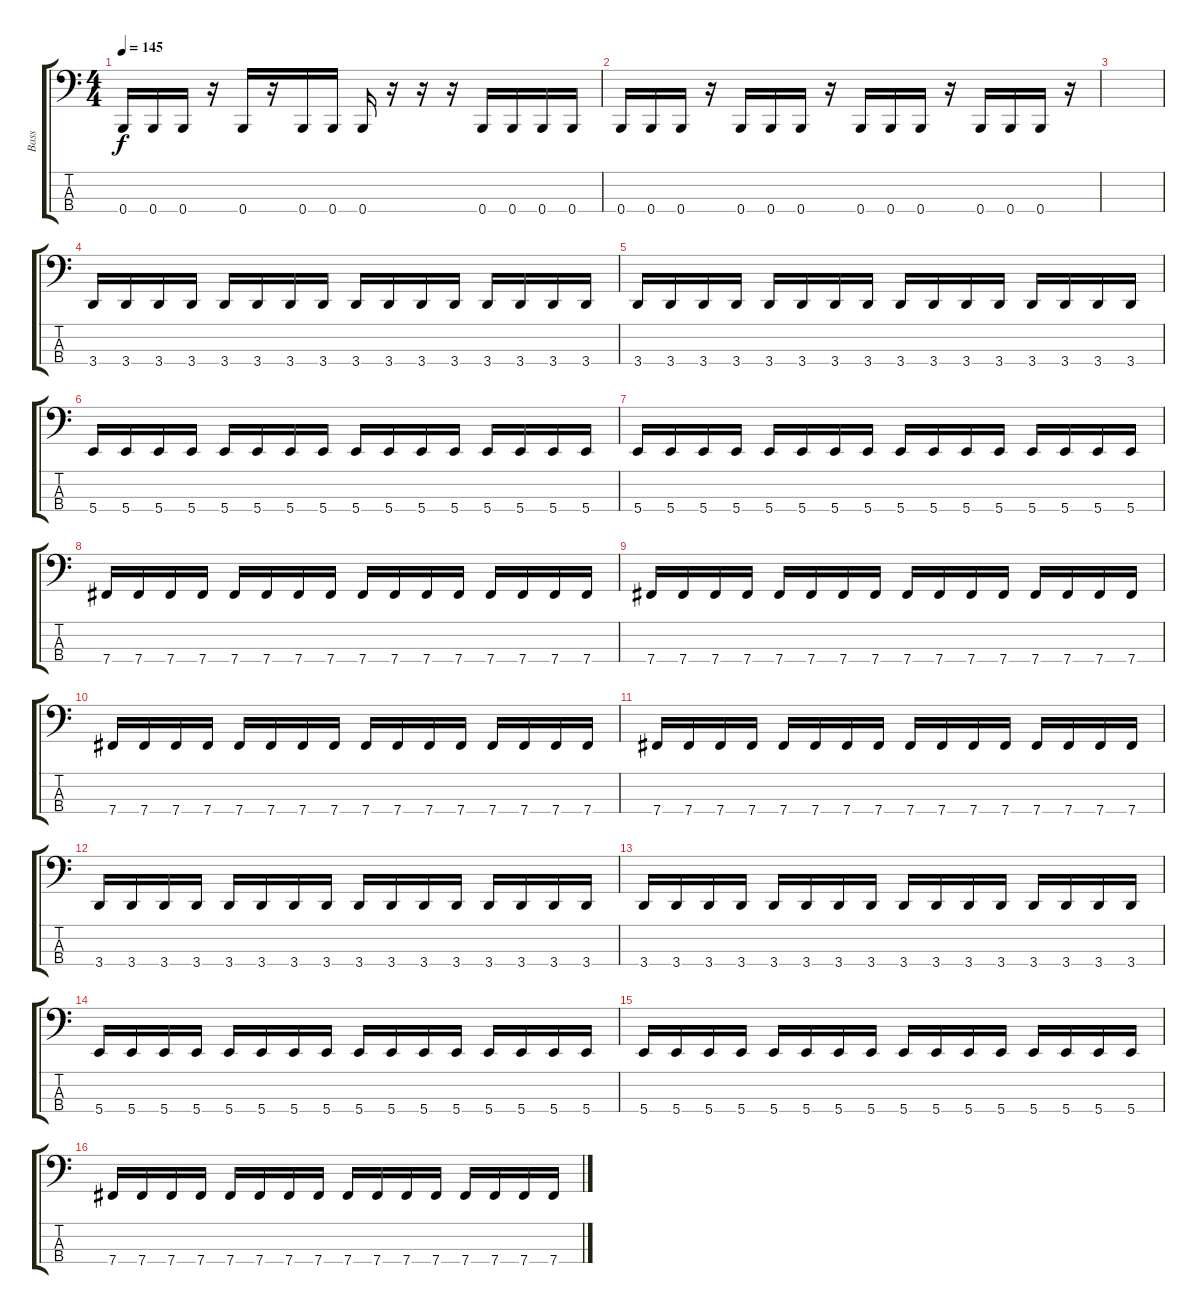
\track ("Bass" "Bass") {instrument electricbassfinger}
\staff {score tabs}
\tuning (F2 C2 G1 B0) {hide}
\ts (4 4)
\tempo 145
\clef f4
\ks c
0.4.16{dy f} 0.4.16 0.4.16 r.16 0.4.16 r.16 0.4.16 0.4.16 0.4.16 r.16 r.16 r.16 0.4.16 0.4.16 0.4.16 0.4.16 |
0.4.16 0.4.16 0.4.16 r.16 0.4.16 0.4.16 0.4.16 r.16 0.4.16 0.4.16 0.4.16 r.16 0.4.16 0.4.16 0.4.16 r.16 |
|
3.4.16 3.4.16 3.4.16 3.4.16 3.4.16 3.4.16 3.4.16 3.4.16 3.4.16 3.4.16 3.4.16 3.4.16 3.4.16 3.4.16 3.4.16 3.4.16 |
3.4.16 3.4.16 3.4.16 3.4.16 3.4.16 3.4.16 3.4.16 3.4.16 3.4.16 3.4.16 3.4.16 3.4.16 3.4.16 3.4.16 3.4.16 3.4.16 |
5.4.16 5.4.16 5.4.16 5.4.16 5.4.16 5.4.16 5.4.16 5.4.16 5.4.16 5.4.16 5.4.16 5.4.16 5.4.16 5.4.16 5.4.16 5.4.16 |
5.4.16 5.4.16 5.4.16 5.4.16 5.4.16 5.4.16 5.4.16 5.4.16 5.4.16 5.4.16 5.4.16 5.4.16 5.4.16 5.4.16 5.4.16 5.4.16 |
7.4.16 7.4.16 7.4.16 7.4.16 7.4.16 7.4.16 7.4.16 7.4.16 7.4.16 7.4.16 7.4.16 7.4.16 7.4.16 7.4.16 7.4.16 7.4.16 |
7.4.16 7.4.16 7.4.16 7.4.16 7.4.16 7.4.16 7.4.16 7.4.16 7.4.16 7.4.16 7.4.16 7.4.16 7.4.16 7.4.16 7.4.16 7.4.16 |
7.4.16 7.4.16 7.4.16 7.4.16 7.4.16 7.4.16 7.4.16 7.4.16 7.4.16 7.4.16 7.4.16 7.4.16 7.4.16 7.4.16 7.4.16 7.4.16 |
7.4.16 7.4.16 7.4.16 7.4.16 7.4.16 7.4.16 7.4.16 7.4.16 7.4.16 7.4.16 7.4.16 7.4.16 7.4.16 7.4.16 7.4.16 7.4.16 |
3.4.16 3.4.16 3.4.16 3.4.16 3.4.16 3.4.16 3.4.16 3.4.16 3.4.16 3.4.16 3.4.16 3.4.16 3.4.16 3.4.16 3.4.16 3.4.16 |
3.4.16 3.4.16 3.4.16 3.4.16 3.4.16 3.4.16 3.4.16 3.4.16 3.4.16 3.4.16 3.4.16 3.4.16 3.4.16 3.4.16 3.4.16 3.4.16 |
5.4.16 5.4.16 5.4.16 5.4.16 5.4.16 5.4.16 5.4.16 5.4.16 5.4.16 5.4.16 5.4.16 5.4.16 5.4.16 5.4.16 5.4.16 5.4.16 |
5.4.16 5.4.16 5.4.16 5.4.16 5.4.16 5.4.16 5.4.16 5.4.16 5.4.16 5.4.16 5.4.16 5.4.16 5.4.16 5.4.16 5.4.16 5.4.16 |
7.4.16 7.4.16 7.4.16 7.4.16 7.4.16 7.4.16 7.4.16 7.4.16 7.4.16 7.4.16 7.4.16 7.4.16 7.4.16 7.4.16 7.4.16 7.4.16
